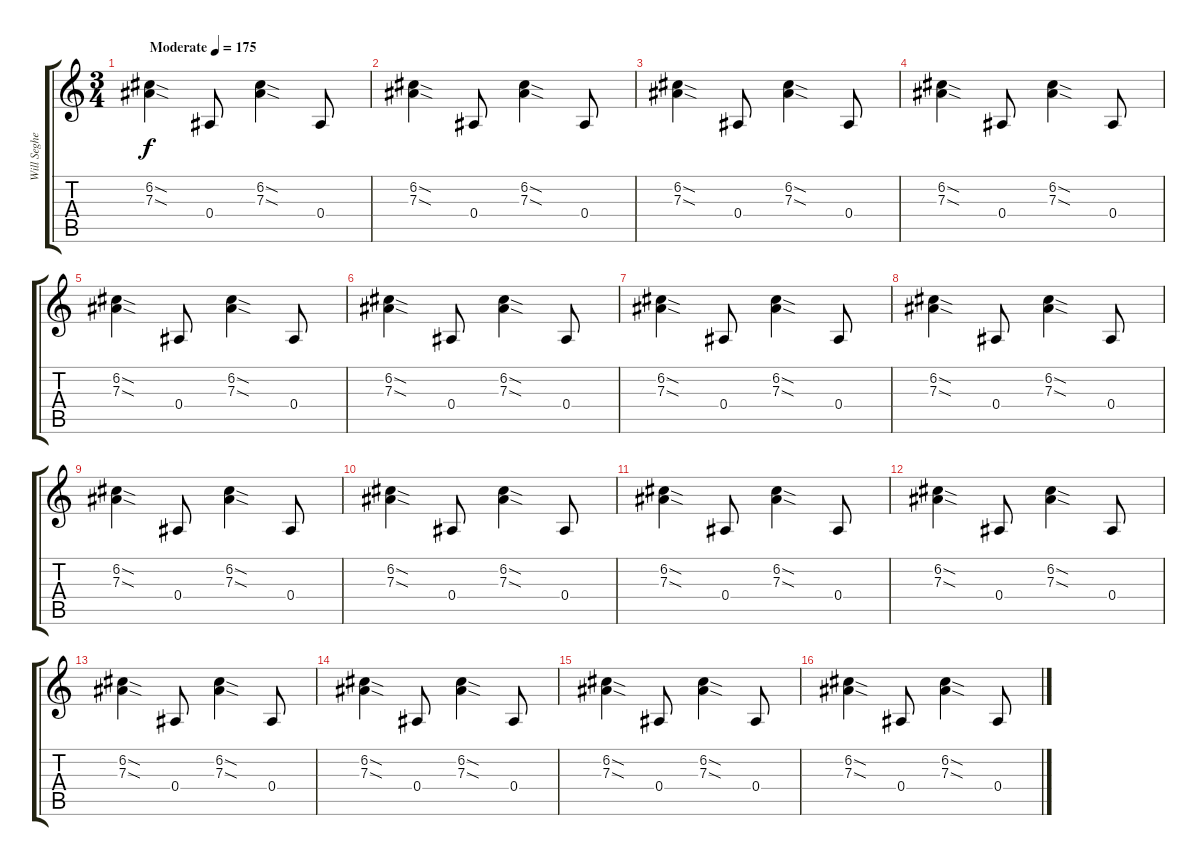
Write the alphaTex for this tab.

\track ("Will Seghers" "Will Seghe") {instrument distortionguitar}
\staff {score tabs}
\tuning (C4 G3 Eb3 Bb2 F2 C2) {hide}
\ts (3 4)
\tempo (175 "Moderate")
\clef g2
\ks c
(6.2{sod} 7.3{sod}).4{dy f instrument distortionguitar} 0.4.8 (6.2{sod} 7.3{sod}).4 0.4.8 |
(6.2{sod} 7.3{sod}).4 0.4.8 (6.2{sod} 7.3{sod}).4 0.4.8 |
(6.2{sod} 7.3{sod}).4 0.4.8 (6.2{sod} 7.3{sod}).4 0.4.8 |
(6.2{sod} 7.3{sod}).4 0.4.8 (6.2{sod} 7.3{sod}).4 0.4.8 |
(6.2{sod} 7.3{sod}).4 0.4.8 (6.2{sod} 7.3{sod}).4 0.4.8 |
(6.2{sod} 7.3{sod}).4 0.4.8 (6.2{sod} 7.3{sod}).4 0.4.8 |
(6.2{sod} 7.3{sod}).4 0.4.8 (6.2{sod} 7.3{sod}).4 0.4.8 |
(6.2{sod} 7.3{sod}).4 0.4.8 (6.2{sod} 7.3{sod}).4 0.4.8 |
(6.2{sod} 7.3{sod}).4 0.4.8 (6.2{sod} 7.3{sod}).4 0.4.8 |
(6.2{sod} 7.3{sod}).4 0.4.8 (6.2{sod} 7.3{sod}).4 0.4.8 |
(6.2{sod} 7.3{sod}).4 0.4.8 (6.2{sod} 7.3{sod}).4 0.4.8 |
(6.2{sod} 7.3{sod}).4 0.4.8 (6.2{sod} 7.3{sod}).4 0.4.8 |
(6.2{sod} 7.3{sod}).4 0.4.8 (6.2{sod} 7.3{sod}).4 0.4.8 |
(6.2{sod} 7.3{sod}).4 0.4.8 (6.2{sod} 7.3{sod}).4 0.4.8 |
(6.2{sod} 7.3{sod}).4 0.4.8 (6.2{sod} 7.3{sod}).4 0.4.8 |
(6.2{sod} 7.3{sod}).4 0.4.8 (6.2{sod} 7.3{sod}).4 0.4.8
